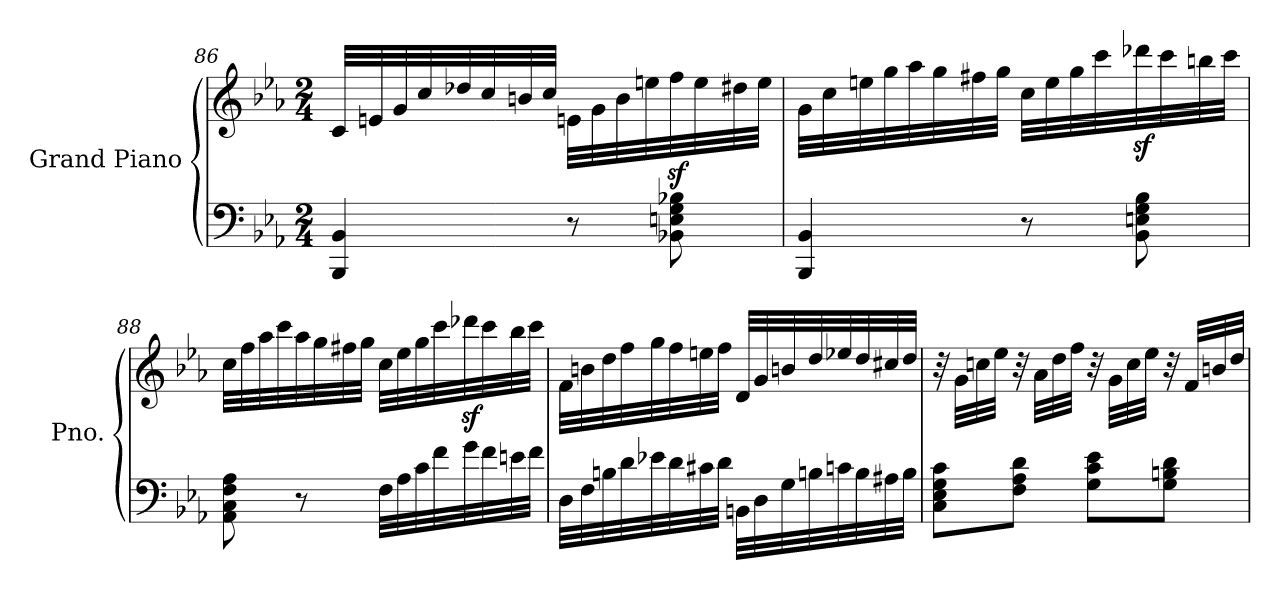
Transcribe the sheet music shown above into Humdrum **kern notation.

**kern	**kern
*part1	*part1
*staff2	*staff1
*I"Grand Piano	*
*I'Pno.	*
*clefF4	*clefG2
*k[b-e-a-]	*k[b-e-a-]
*M2/4	*M2/4
=86	=86
4BBB-/ 4BB-/	32c/LLL
.	32en/
.	32g/
.	32cc/
.	32dd-X/
.	32cc/
.	32bn/
.	32cc/JJJ
8r	32en\LLL
.	32g\
.	32b\
.	32een\
8BB-X\ 8En\ 8G\ 8B-X\	32ffz<\
.	32ee\
.	32dd#X\
.	32ee\JJJ
!!LO:LB:g=z
=87	=87
4BBB-/ 4BB-/	32g\LLL
.	32cc\
.	32een\
.	32gg\
.	32aa-\
.	32gg\
.	32ff#X\
.	32gg\JJJ
8r	32cc\LLL
.	32ee\
.	32gg\
.	32ccc\
8BB-\ 8En\ 8G\ 8B-\	32ddd-Xz<\
.	32ccc\
.	32bbn\
.	32ccc\JJJ
=88	=88
8AA-\ 8C\ 8F\ 8A-\	32cc\LLL
.	32ff\
.	32aa-\
.	32ccc\
8r	32aa-\
.	32gg\
.	32ff#X\
.	32gg\JJJ
32F\LLL	32cc\LLL
32A-\	32ee-\
32c\	32gg\
32f\	32ccc\
32g\	32ddd-Xz<\
32f\	32ccc\
32en\	32bb-\
32f\JJJ	32ccc\JJJ
!!LO:LB:g=z
=89	=89
32D\LLL	32f\LLL
32F\	32bn\
32Bn\	32dd\
32d\	32ff\
32e-X\	32gg\
32d\	32ff\
32c#X\	32een\
32d\JJJ	32ff\JJJ
32BBn\LLL	32d/LLL
32D\	32g/
32G\	32bn/
32Bn\	32dd/
32cn\	32ee-X/
32B\	32dd/
32A#X\	32cc#X/
32B\JJJ	32dd/JJJ
=90	=90
8C\ 8E-\ 8G\ 8c\L	32r
.	32g\LLL
.	32ccn\
.	32ee-\JJJ
8F\ 8A-\ 8d\J	32r
.	32a-\LLL
.	32dd\
.	32ff\JJJ
8G\ 8c\ 8e-\L	32r
.	32g\LLL
.	32cc\
.	32ee-\JJJ
8G\ 8Bn\ 8d\J	32r
.	32f/LLL
.	32bn/
.	32dd/JJJ
=	=
*-	*-
